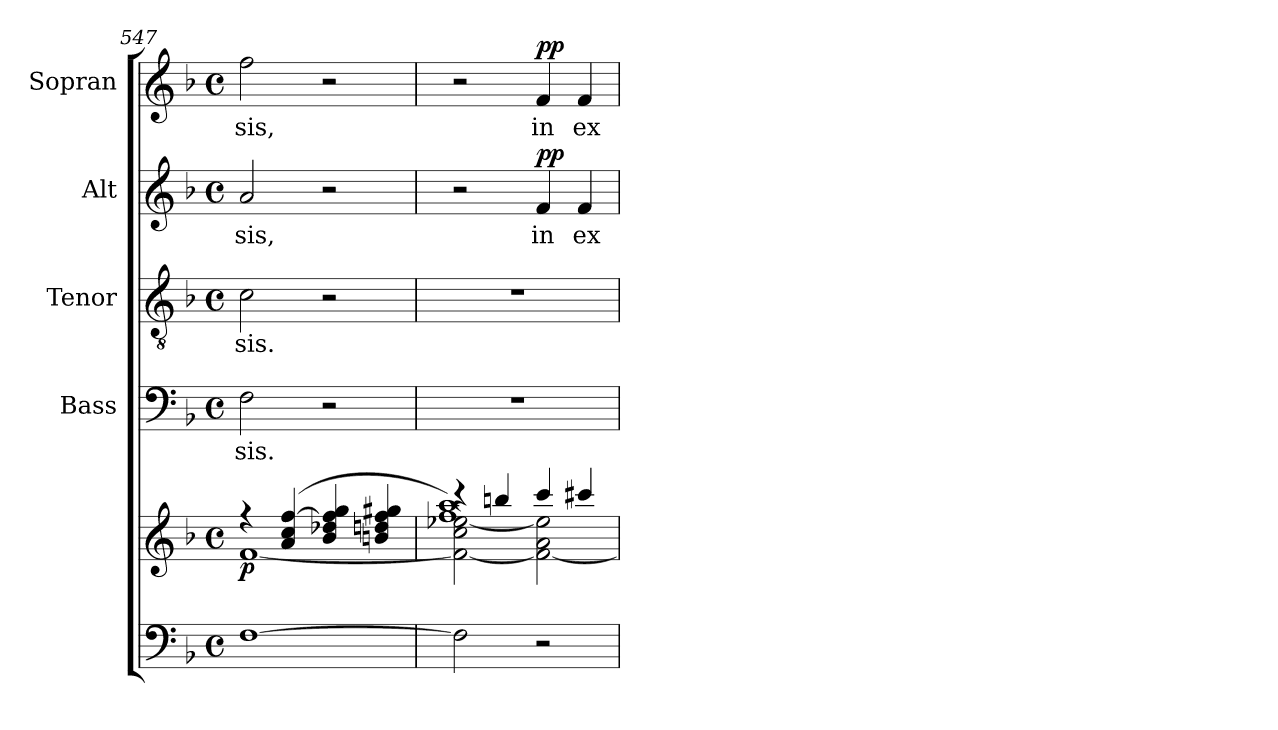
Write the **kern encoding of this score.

**kern	**kern	**dynam	**kern	**text	**kern	**text	**kern	**text	**dynam	**kern	**text	**dynam
*part5	*part5	*part5	*part4	*part4	*part3	*part3	*part2	*part2	*part2	*part1	*part1	*part1
*staff6	*staff5	*staff5/6	*staff4	*staff4	*staff3	*staff3	*staff2	*staff2	*staff2	*staff1	*staff1	*staff1
*	*	*	*I"Bass	*	*I"Tenor	*	*I"Alt	*	*	*I"Sopran	*	*
*	*	*	*I'B.	*	*I'T.	*	*I'A.	*	*	*I'S.	*	*
!!LO:LB:g=z
*clefF4	*clefG2	*	*clefF4	*	*clefGv2	*	*clefG2	*	*	*clefG2	*	*
*k[b-]	*k[b-]	*	*k[b-]	*	*k[b-]	*	*k[b-]	*	*	*k[b-]	*	*
*F:	*F:	*	*F:	*	*F:	*	*F:	*	*	*F:	*	*
*M4/4	*M4/4	*	*M4/4	*	*M4/4	*	*M4/4	*	*	*M4/4	*	*
*met(c)	*met(c)	*	*met(c)	*	*met(c)	*	*met(c)	*	*	*met(c)	*	*
=547	=547	=547	=547	=547	=547	=547	=547	=547	=547	=547	=547	=547
*	*^	*	*	*	*	*	*	*	*	*	*	*
!	!	!	!LO:DY:b	!	!LO:LY:b	!	!LO:LY:b	!	!LO:LY:b	!	!	!LO:LY:b	!
[1F	4ree	[<1f	p	2F\	-sis.	2c\	-sis.	2a/	-sis,	.	2ff\	-sis,	.
.	(4a/ 4cc/ [>4ff/	.	.	.	.	.	.	.	.	.	.	.	.
.	4b-/ 4dd-X/ 4ff/] 4gg/	.	.	2r	.	2r	.	2r	.	.	2r	.	.
.	4bn/ 4ddn/ 4ff/ 4gg#X/	.	.	.	.	.	.	.	.	.	.	.	.
=548	=548	=548	=548	=548	=548	=548	=548	=548	=548	=548	=548	=548	=548
*	*	*^	*	*	*	*	*	*	*	*	*	*	*
2F\]	4rccc	2f\_ 2cc\ [<2ee-X\	1ff 1aa)	.	1r	.	1r	.	2r	.	.	2r	.	.
.	4bbn/	.	.	.	.	.	.	.	.	.	.	.	.	.
!	!	!	!	!	!	!	!	!	!	!LO:LY:b	!LO:DY:a	!	!LO:LY:b	!LO:DY:a
2r	4ccc/	2f\_ 2a\ 2ee-\]	.	.	.	.	.	.	4f/	in	pp	4f/	in	pp
!	!	!	!	!	!	!	!	!	!	!LO:LY:b	!	!	!LO:LY:b	!
.	4ccc#X/	.	.	.	.	.	.	.	4f/	ex-	.	4f/	ex-	.
*	*v	*v	*v	*	*	*	*	*	*	*	*	*	*	*
=	=	=	=	=	=	=	=	=	=	=	=	=
*-	*-	*-	*-	*-	*-	*-	*-	*-	*-	*-	*-	*-
